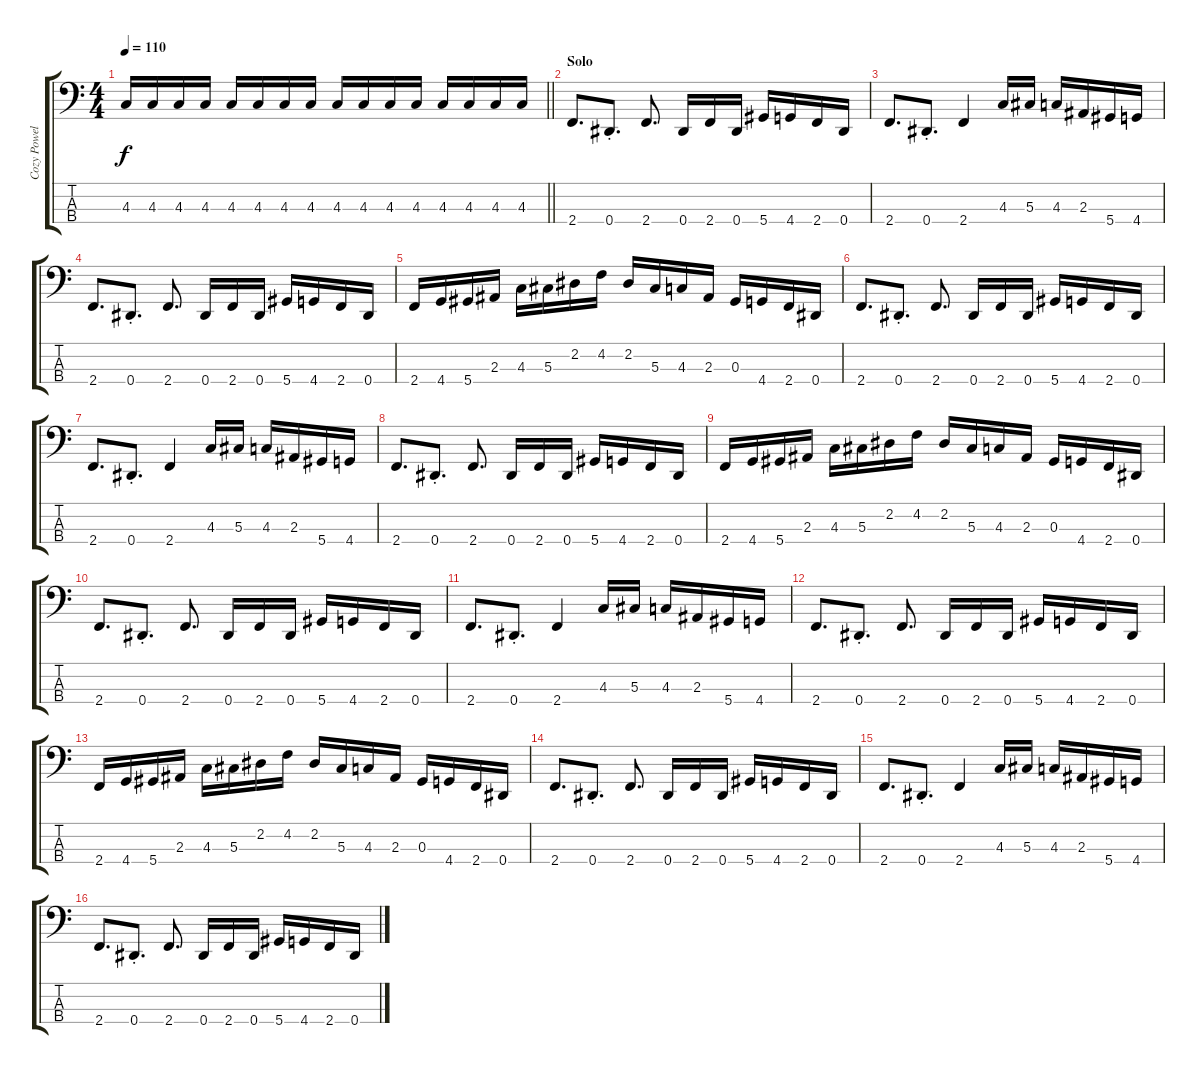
\track ("Cozy Powell" "Cozy Powel") {instrument electricbassfinger}
\staff {score tabs}
\tuning (Gb2 Db2 Ab1 Eb1) {hide}
\ts (4 4)
\tempo 110
\clef f4
\barLineRight lightlight
\ks c
4.3.16{dy f} 4.3.16 4.3.16 4.3.16 4.3.16 4.3.16 4.3.16 4.3.16 4.3.16 4.3.16 4.3.16 4.3.16 4.3.16 4.3.16 4.3.16 4.3.16 |
\section ("" "Solo")
2.4.8{d} 0.4{st}.8{d} 2.4.8{d} 0.4.16 2.4.16 0.4.16 5.4.16 4.4.16 2.4.16 0.4.16 |
2.4.8{d} 0.4{st}.8{d} 2.4.4 4.3.16 5.3.16 4.3.16 2.3.16 5.4.16 4.4.16 |
2.4.8{d} 0.4{st}.8{d} 2.4.8{d} 0.4.16 2.4.16 0.4.16 5.4.16 4.4.16 2.4.16 0.4.16 |
2.4.16 4.4.16 5.4.16 2.3.16 4.3.16 5.3.16 2.2.16 4.2.16 2.2.16 5.3.16 4.3.16 2.3.16 0.3.16 4.4.16 2.4.16 0.4.16 |
2.4.8{d} 0.4{st}.8{d} 2.4.8{d} 0.4.16 2.4.16 0.4.16 5.4.16 4.4.16 2.4.16 0.4.16 |
2.4.8{d} 0.4{st}.8{d} 2.4.4 4.3.16 5.3.16 4.3.16 2.3.16 5.4.16 4.4.16 |
2.4.8{d} 0.4{st}.8{d} 2.4.8{d} 0.4.16 2.4.16 0.4.16 5.4.16 4.4.16 2.4.16 0.4.16 |
2.4.16 4.4.16 5.4.16 2.3.16 4.3.16 5.3.16 2.2.16 4.2.16 2.2.16 5.3.16 4.3.16 2.3.16 0.3.16 4.4.16 2.4.16 0.4.16 |
2.4.8{d} 0.4{st}.8{d} 2.4.8{d} 0.4.16 2.4.16 0.4.16 5.4.16 4.4.16 2.4.16 0.4.16 |
2.4.8{d} 0.4{st}.8{d} 2.4.4 4.3.16 5.3.16 4.3.16 2.3.16 5.4.16 4.4.16 |
2.4.8{d} 0.4{st}.8{d} 2.4.8{d} 0.4.16 2.4.16 0.4.16 5.4.16 4.4.16 2.4.16 0.4.16 |
2.4.16 4.4.16 5.4.16 2.3.16 4.3.16 5.3.16 2.2.16 4.2.16 2.2.16 5.3.16 4.3.16 2.3.16 0.3.16 4.4.16 2.4.16 0.4.16 |
2.4.8{d} 0.4{st}.8{d} 2.4.8{d} 0.4.16 2.4.16 0.4.16 5.4.16 4.4.16 2.4.16 0.4.16 |
2.4.8{d} 0.4{st}.8{d} 2.4.4 4.3.16 5.3.16 4.3.16 2.3.16 5.4.16 4.4.16 |
2.4.8{d} 0.4{st}.8{d} 2.4.8{d} 0.4.16 2.4.16 0.4.16 5.4.16 4.4.16 2.4.16 0.4.16
